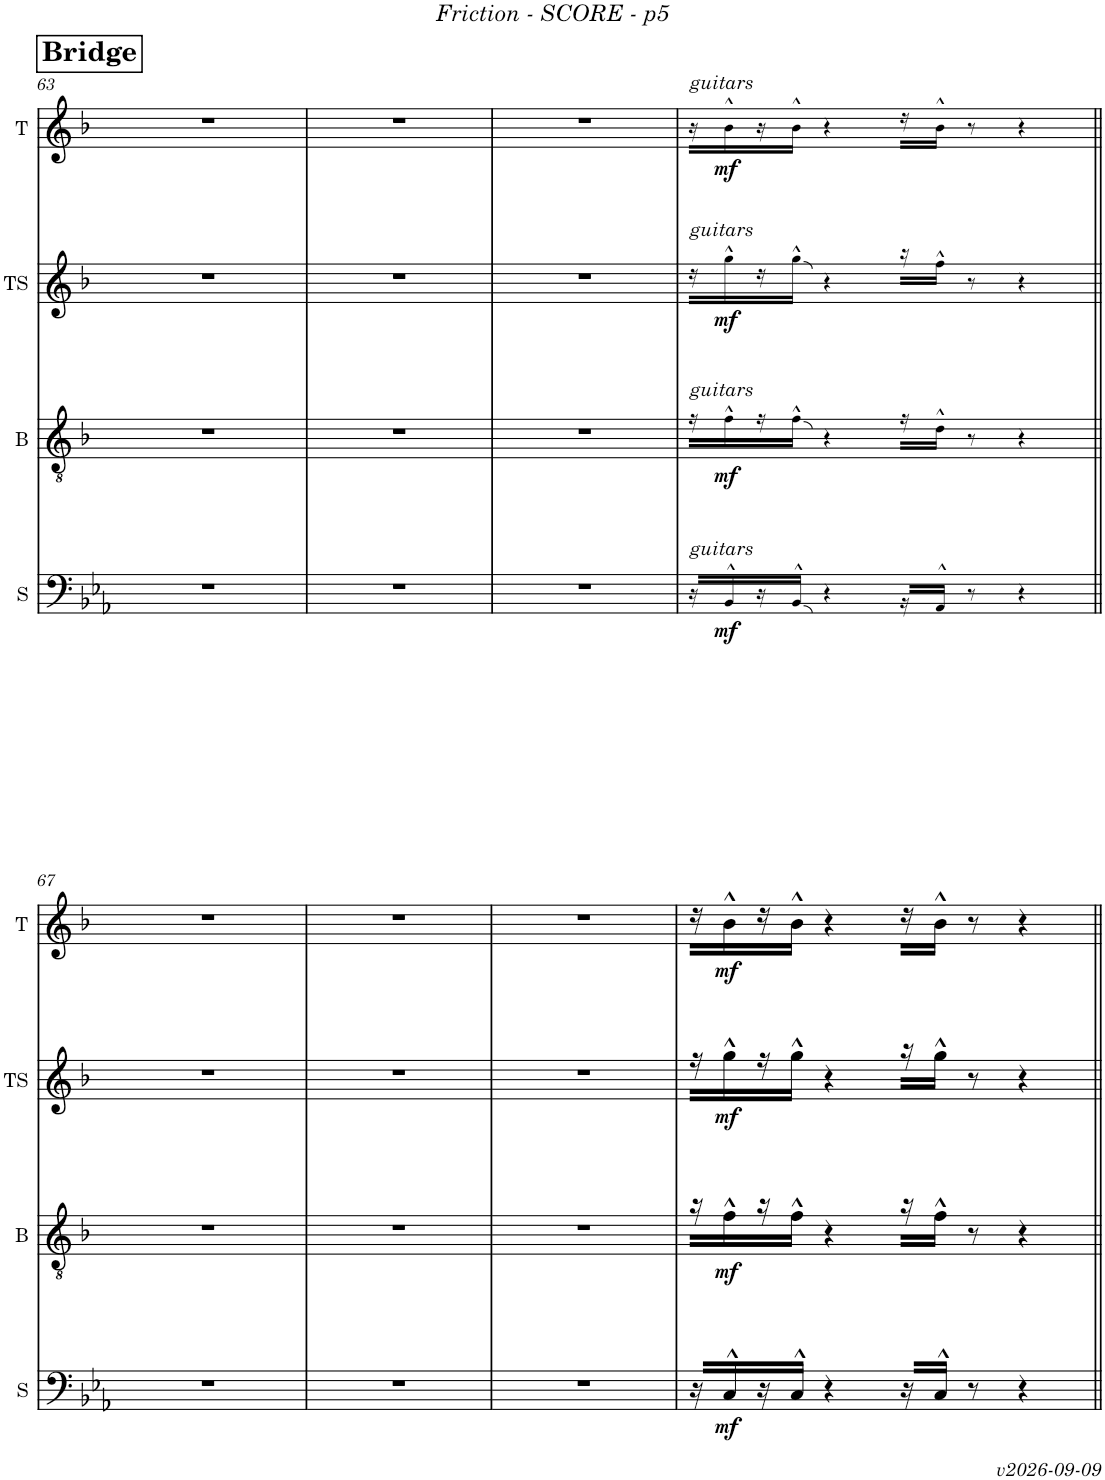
**kern	**dynam	**kern	**dynam	**kern	**dynam	**kern	**dynam
*part4	*part4	*part3	*part3	*part2	*part2	*part1	*part1
*staff4	*staff4	*staff3	*staff3	*staff2	*staff2	*staff1	*staff1
*I"Sousa	*	*I"Trombone	*	*I"Tenor Sax	*	*I"Trumpet	*
*I'S	*	*	*	*I'TS	*	*I'T	*
!!LO:PB:g=z
*clefF4	*	*clefGv2	*	*clefG2	*	*clefG2	*
*	*	*Trd1c2	*	*Trd8c14	*	*Trd1c2	*
*k[b-e-a-]	*	*k[b-]	*	*k[b-]	*	*k[b-]	*
*M4/4	*	*M4/4	*	*M4/4	*	*M4/4	*
!!LO:REH:place=s1:a:B:fs=14:t=Bridge
=63	=63	=63	=63	=63	=63	=63	=63
1r	.	1r	.	1r	.	1r	.
=64	=64	=64	=64	=64	=64	=64	=64
1r	.	1r	.	1r	.	1r	.
=65	=65	=65	=65	=65	=65	=65	=65
1r	.	1r	.	1r	.	1r	.
=66	=66	=66	=66	=66	=66	=66	=66
!	!	!	!	!	!	!LO:TX:a:i:t=guitars	!
!	!	!	!	!LO:TX:a:i:t=guitars	!	!	!
!	!	!LO:TX:a:i:t=guitars	!	!	!	!	!
!LO:TX:a:i:t=guitars	!	!	!	!	!	!	!
16r	.	16r	.	16r	.	16r	.
!	!LO:DY:b	!	!LO:DY:b	!	!LO:DY:b	!	!LO:DY:b
16BB-^^/	mf	16f^^\	mf	16gg^^\	mf	16b-^^!\	mf
16r	.	16r	.	16r	.	16r	.
16BB-^^/JJ	.	16f^^\JJ	.	16gg^^\JJ	.	16b-^^!\JJ	.
4r	.	4r	.	4r	.	4r	.
16r	.	16r	.	16r	.	16r	.
16AA-^^/JJ	.	16d^^\JJ	.	16ff^^\JJ	.	16b-^^!\JJ	.
8r	.	8r	.	8r	.	8r	.
4r	.	4r	.	4r	.	4r	.
!!LO:LB:g=z
=67||	=67||	=67||	=67||	=67||	=67||	=67||	=67||
1r	.	1r	.	1r	.	1r	.
=68	=68	=68	=68	=68	=68	=68	=68
1r	.	1r	.	1r	.	1r	.
=69	=69	=69	=69	=69	=69	=69	=69
1r	.	1r	.	1r	.	1r	.
=70	=70	=70	=70	=70	=70	=70	=70
16r	.	16r	.	16r	.	16r	.
!	!LO:DY:b	!	!LO:DY:b	!	!LO:DY:b	!	!LO:DY:b
16C^^/	mf	16f^^\	mf	16gg^^\	mf	16b-^^\	mf
16r	.	16r	.	16r	.	16r	.
16C^^/JJ	.	16f^^\JJ	.	16gg^^\JJ	.	16b-^^\JJ	.
4r	.	4r	.	4r	.	4r	.
16r	.	16r	.	16r	.	16r	.
16C^^/JJ	.	16f^^\JJ	.	16gg^^\JJ	.	16b-^^\JJ	.
8r	.	8r	.	8r	.	8r	.
4r	.	4r	.	4r	.	4r	.
=||	=||	=||	=||	=||	=||	=||	=||
*-	*-	*-	*-	*-	*-	*-	*-
